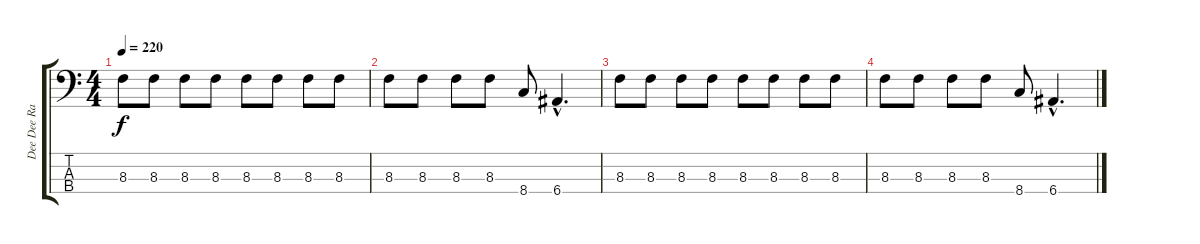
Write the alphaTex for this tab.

\track ("Dee Dee Ramone" "Dee Dee Ra") {instrument electricbasspick}
\staff {score tabs}
\tuning (G2 D2 A1 E1) {hide}
\ts (4 4)
\tempo 220
\clef f4
\ks c
8.3.8{dy f} 8.3.8 8.3.8 8.3.8 8.3.8 8.3.8 8.3.8 8.3.8 |
8.3.8 8.3.8 8.3.8 8.3.8 8.4.8 6.4{hac}.4{d} |
8.3.8 8.3.8 8.3.8 8.3.8 8.3.8 8.3.8 8.3.8 8.3.8 |
8.3.8 8.3.8 8.3.8 8.3.8 8.4.8 6.4{hac}.4{d}
